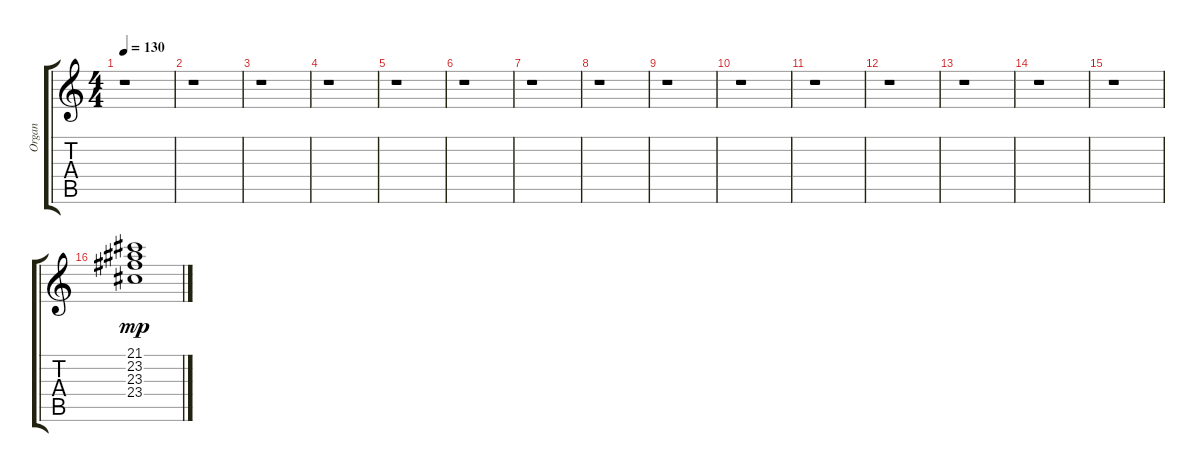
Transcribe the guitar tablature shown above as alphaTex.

\track ("Organ" "Organ") {instrument rockorgan}
\staff {score tabs}
\tuning (E4 B3 G3 D3 A2 E2) {hide}
\ts (4 4)
\tempo 130
\clef g2
\ks c
r.1{dy f} |
r.1 |
r.1 |
r.1 |
r.1 |
r.1 |
r.1 |
r.1 |
r.1 |
r.1 |
r.1 |
r.1 |
r.1 |
r.1 |
r.1 |
(21.1 23.2 23.3 23.4).1{dy mp}
